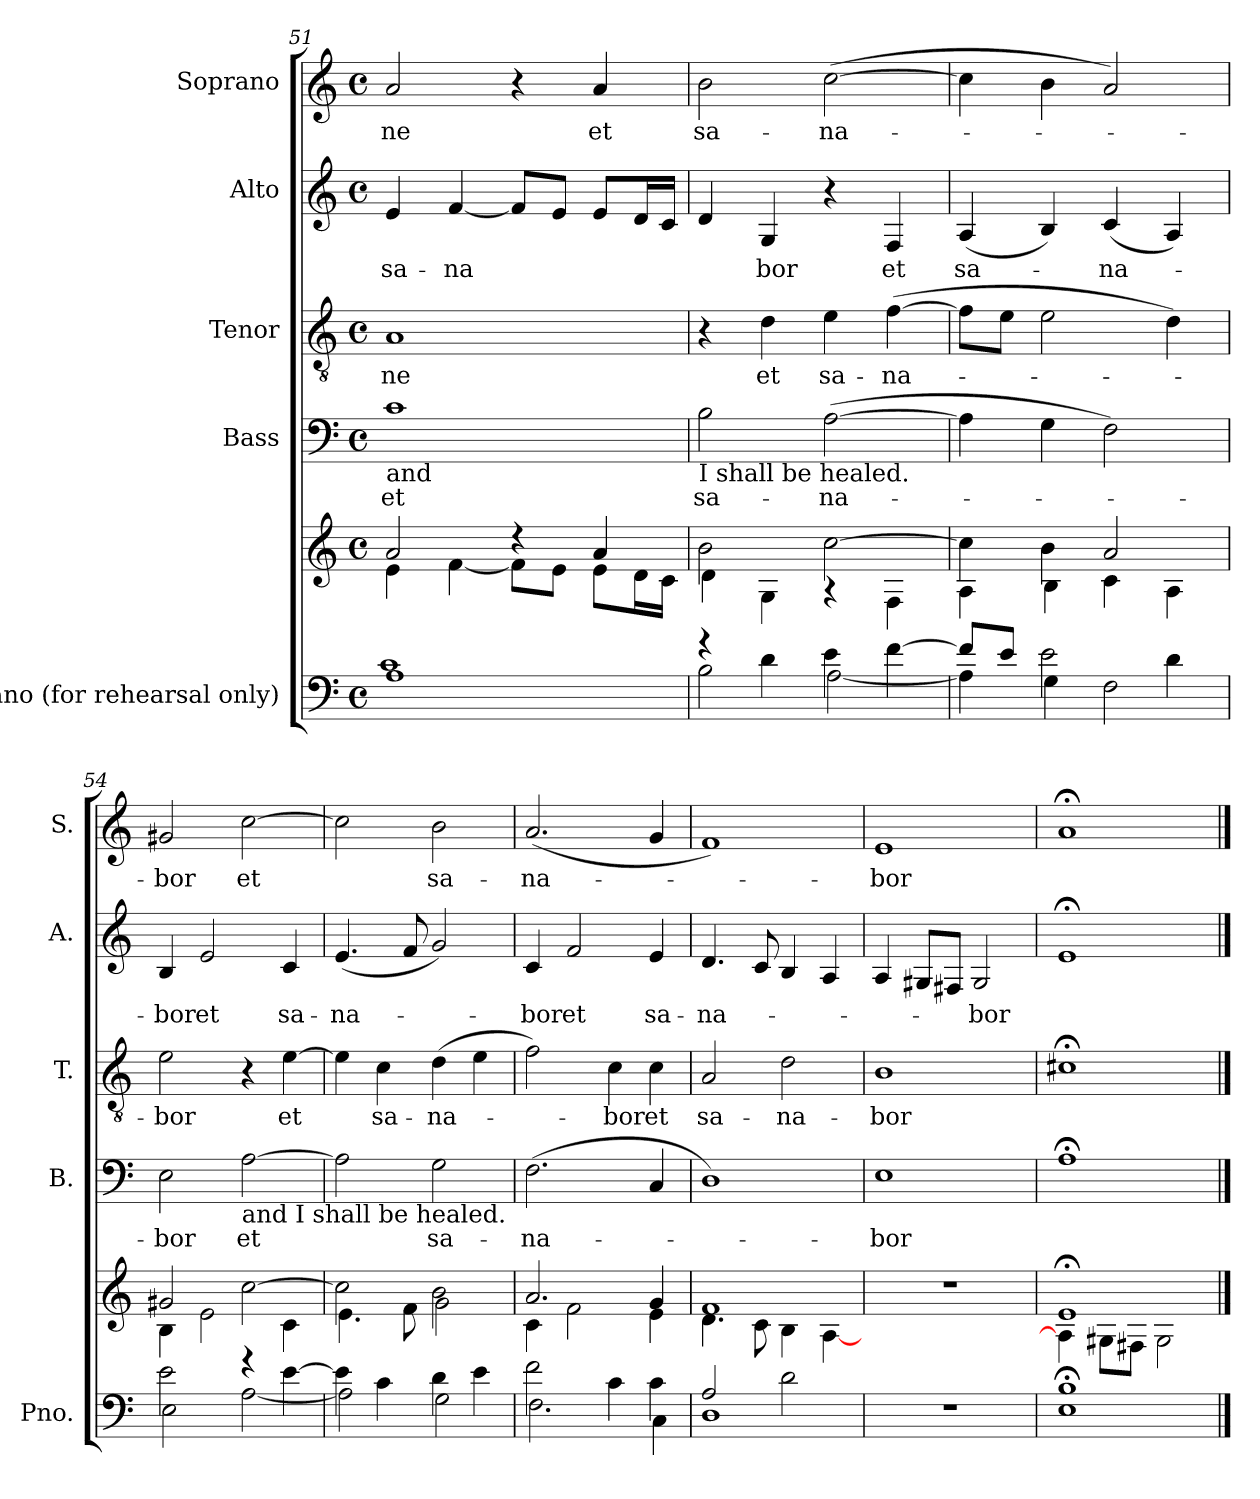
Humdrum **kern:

**kern	**kern	**kern	**text	**kern	**text	**kern	**text	**kern	**text
*part5	*part5	*part4	*part4	*part3	*part3	*part2	*part2	*part1	*part1
*staff6	*staff5	*staff4	*staff4	*staff3	*staff3	*staff2	*staff2	*staff1	*staff1
*I"Piano (for rehearsal only)	*	*I"Bass	*	*I"Tenor	*	*I"Alto	*	*I"Soprano	*
*I'Pno.	*	*I'B.	*	*I'T.	*	*I'A.	*	*I'S.	*
*clefF4	*clefG2	*clefF4	*	*clefGv2	*	*clefG2	*	*clefG2	*
*k[]	*k[]	*k[]	*	*k[]	*	*k[]	*	*k[]	*
*M4/4	*M4/4	*M4/4	*	*M4/4	*	*M4/4	*	*M4/4	*
*met(c)	*met(c)	*met(c)	*	*met(c)	*	*met(c)	*	*met(c)	*
=51	=51	=51	=51	=51	=51	=51	=51	=51	=51
*^	*^	*	*	*	*	*	*	*	*
!	!	!	!	!LO:TX:b:t=and	!	!	!	!	!	!	!
!	!	!	!	!	!LO:LY:b	!	!LO:LY:b	!	!LO:LY:b	!	!LO:LY:b
1A	1c	2a/	4e\	1c	et	1A	-ne	4e/	sa-	2a/	-ne
!	!	!	!	!	!	!	!	!	!LO:LY:b	!	!
.	.	.	[4f\	.	.	.	.	[4f/	-na	.	.
.	.	4r	8f\L]	.	.	.	.	8f/L]	.	4r	.
.	.	.	8e\J	.	.	.	.	8e/J	.	.	.
!	!	!	!	!	!	!	!	!	!	!	!LO:LY:b
.	.	4a/	8e\L	.	.	.	.	8e/L	.	4a/	et
.	.	.	16d\L	.	.	.	.	16d/L	.	.	.
.	.	.	16c\JJ	.	.	.	.	16c/JJ	.	.	.
!!LO:LB:g=z
=52	=52	=52	=52	=52	=52	=52	=52	=52	=52	=52	=52
!	!	!	!	!LO:TX:b:t=I shall be healed.	!	!	!	!	!	!	!
!	!	!	!	!	!LO:LY:b	!	!	!	!	!	!LO:LY:b
4r	2B\	2b\	4d\	2B\	sa-	4r	.	4d/	.	2b\	sa-
!	!	!	!	!	!	!	!LO:LY:b	!	!LO:LY:b	!	!
4d\	.	.	4G\	.	.	4d\	et	4G/	bor	.	.
!	!	!	!	!	!LO:LY:b	!	!LO:LY:b	!	!	!	!LO:LY:b
4e\	[2A\	[2cc\	4r	(>[2A\	-na-	4e\	sa-	4r	.	(>[2cc\	-na-
!	!	!	!	!	!	!	!LO:LY:b	!	!LO:LY:b	!	!
[4f\	.	.	4F\	.	.	(>[4f\	-na-	4F/	et	.	.
=53	=53	=53	=53	=53	=53	=53	=53	=53	=53	=53	=53
!	!	!	!	!	!	!	!	!	!LO:LY:b	!	!
8f/L]	4A\]	4cc\]	4A\	4A\]	.	8f\L]	.	(<4A/	sa-	4cc\]	.
8e/J	.	.	.	.	.	8e\J	.	.	.	.	.
2e\	4G\	4b\	4B\	4G\	.	2e\	.	4B/)	.	4b\	.
!	!	!	!	!	!	!	!	!	!LO:LY:b	!	!
.	2F\	2a/	4c\	2F\)	.	.	.	(<4c/	na-	2a/)	.
4d\	.	.	4A\	.	.	4d\)	.	4A/)	.	.	.
=54	=54	=54	=54	=54	=54	=54	=54	=54	=54	=54	=54
!	!	!	!	!	!LO:LY:b	!	!LO:LY:b	!	!LO:LY:b	!	!LO:LY:b
2e\	2E\	2g#X/	4B\	2E\	bor	2e\	-bor	4B/	-bor	2g#X/	-bor
!	!	!	!	!	!	!	!	!	!LO:LY:b	!	!
.	.	.	2e\	.	.	.	.	2e/	et	.	.
!	!	!	!	!LO:TX:b:t=and I shall be healed.	!	!	!	!	!	!	!
!	!	!	!	!	!LO:LY:b	!	!	!	!	!	!LO:LY:b
4r	[2A\	[2cc\	.	[2A\	et	4r	.	.	.	[2cc\	et
!	!	!	!	!	!	!	!LO:LY:b	!	!LO:LY:b	!	!
[4e\	.	.	4c\	.	.	[4e\	et	4c/	sa-	.	.
=55	=55	=55	=55	=55	=55	=55	=55	=55	=55	=55	=55
!	!	!	!	!	!	!	!	!	!LO:LY:b	!	!
4e\]	2A\]	2cc\]	4.e\	2A\]	.	4e\]	.	(<4.e/	-na-	2cc\]	.
!	!	!	!	!	!	!	!LO:LY:b	!	!	!	!
4c\	.	.	.	.	.	4c\	sa-	.	.	.	.
.	.	.	8f\	.	.	.	.	8f/	.	.	.
!	!	!	!	!	!LO:LY:b	!	!LO:LY:b	!	!	!	!LO:LY:b
4d\	2G\	2b\	2g\	2G\	sa-	(>4d\	-na-	2g/)	.	2b\	sa-
4e\	.	.	.	.	.	4e\	.	.	.	.	.
=56	=56	=56	=56	=56	=56	=56	=56	=56	=56	=56	=56
!	!	!	!	!	!LO:LY:b	!	!	!	!LO:LY:b	!	!LO:LY:b
2f\	2.F\	2.a/	4c\	(>2.F\	-na-	2f\)	.	4c/	bor	(>2.a/	-na-
!	!	!	!	!	!	!	!	!	!LO:LY:b	!	!
.	.	.	2f\	.	.	.	.	2f/	et	.	.
!	!	!	!	!	!	!	!LO:LY:b	!	!	!	!
4c\	.	.	.	.	.	4c\	-bor	.	.	.	.
!	!	!	!	!	!	!	!LO:LY:b	!	!LO:LY:b	!	!
4c\	4C\	4g/	4e\	4C/	.	4c\	et	4e/	sa-	4g/	.
=57	=57	=57	=57	=57	=57	=57	=57	=57	=57	=57	=57
!	!	!	!	!	!	!	!LO:LY:b	!	!LO:LY:b	!	!
2A/	1D	1f	4.d\	1D)	.	2A/	sa-	4.d/	-na-	1f)	.
.	.	.	8c\	.	.	.	.	8c/	.	.	.
!	!	!	!	!	!	!	!LO:LY:b	!	!	!	!
2d\	.	.	4B\	.	.	2d\	-na-	4B/	.	.	.
.	.	.	[4A\	.	.	.	.	4A/	.	.	.
*v	*v	*	*	*	*	*	*	*	*	*	*
=58	=58	=58	=58	=58	=58	=58	=58	=58	=58	=58
!	!	!	!	!LO:LY:b	!	!LO:LY:b	!	!	!	!LO:LY:b
*	*v	*v	*	*	*	*	*	*	*	*
1r	1r	1E	-bor	1B	-bor	4A/	.	1e	-bor
.	.	.	.	.	.	8G#X/L	.	.	.
.	.	.	.	.	.	8F#X/J	.	.	.
!	!	!	!	!	!	!	!LO:LY:b	!	!
.	.	.	.	.	.	2G#/	-bor	.	.
=59	=59	=59	=59	=59	=59	=59	=59	=59	=59
*^	*^	*	*	*	*	*	*	*	*
1B;<	1E	1e;	4A\]	1A;<	.	1c#X;<	.	1e;<	.	1a;<	.
.	.	.	8G#X\L	.	.	.	.	.	.	.	.
.	.	.	8F#X\J	.	.	.	.	.	.	.	.
.	.	.	2G#\	.	.	.	.	.	.	.	.
*v	*v	*	*	*	*	*	*	*	*	*	*
*	*v	*v	*	*	*	*	*	*	*	*
==	==	==	==	==	==	==	==	==	==
*-	*-	*-	*-	*-	*-	*-	*-	*-	*-
